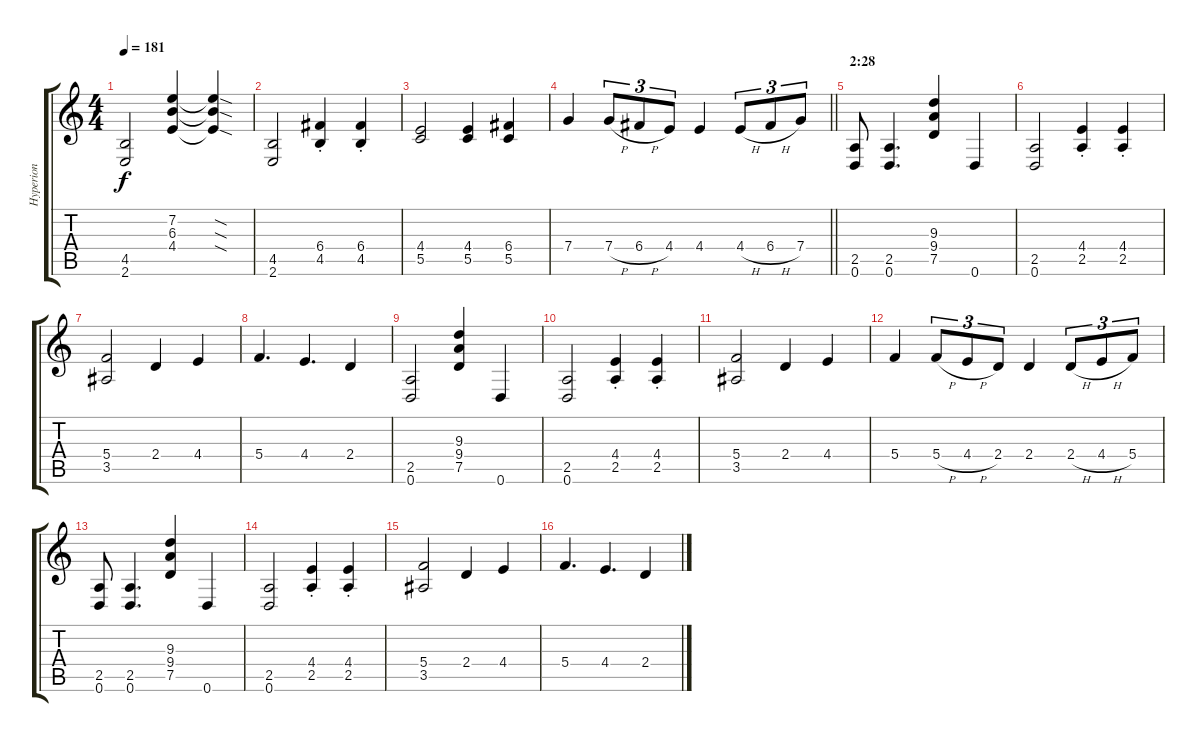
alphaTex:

\track ("Hyperion" "Hyperion") {instrument distortionguitar}
\staff {score tabs}
\tuning (D4 A3 F3 C3 G2 D2) {hide}
\ts (4 4)
\tempo 181
\clef g2
\ks c
(4.5 2.6).2{dy f} (7.2 6.3 4.4).4 (7.2{sod t} 6.3{sod t} 4.4{sod t}).4 |
(4.5 2.6).2 (6.4{st} 4.5{st}).4 (6.4{st} 4.5{st}).4 |
(4.4 5.5).2 (4.4 5.5).4 (6.4 5.5).4 |
\barLineRight lightlight
7.4.4{balance 13} 7.4{h}.8{tu (3 2)} 6.4{h}.8{tu (3 2)} 4.4.8{tu (3 2)} 4.4.4 4.4{h}.8{tu (3 2)} 6.4{h}.8{tu (3 2)} 7.4.8{tu (3 2)} |
\section ("" "2:28")
(2.5 0.6).8 (2.5 0.6).4{d} (9.3 9.4 7.5).4 0.6.4 |
(2.5 0.6).2 (4.4{st} 2.5{st}).4 (4.4{st} 2.5{st}).4 |
(5.4 3.5).2 2.4.4 4.4.4 |
5.4.4{d} 4.4.4{d} 2.4.4 |
(2.5 0.6).2 (9.3 9.4 7.5).4 0.6.4 |
(2.5 0.6).2 (4.4{st} 2.5{st}).4 (4.4{st} 2.5{st}).4 |
(5.4 3.5).2 2.4.4 4.4.4 |
5.4.4 5.4{h}.8{tu (3 2)} 4.4{h}.8{tu (3 2)} 2.4.8{tu (3 2)} 2.4.4 2.4{h}.8{tu (3 2)} 4.4{h}.8{tu (3 2)} 5.4.8{tu (3 2)} |
(2.5 0.6).8 (2.5 0.6).4{d} (9.3 9.4 7.5).4 0.6.4 |
(2.5 0.6).2 (4.4{st} 2.5{st}).4 (4.4{st} 2.5{st}).4 |
(5.4 3.5).2 2.4.4 4.4.4 |
5.4.4{d} 4.4.4{d} 2.4.4
